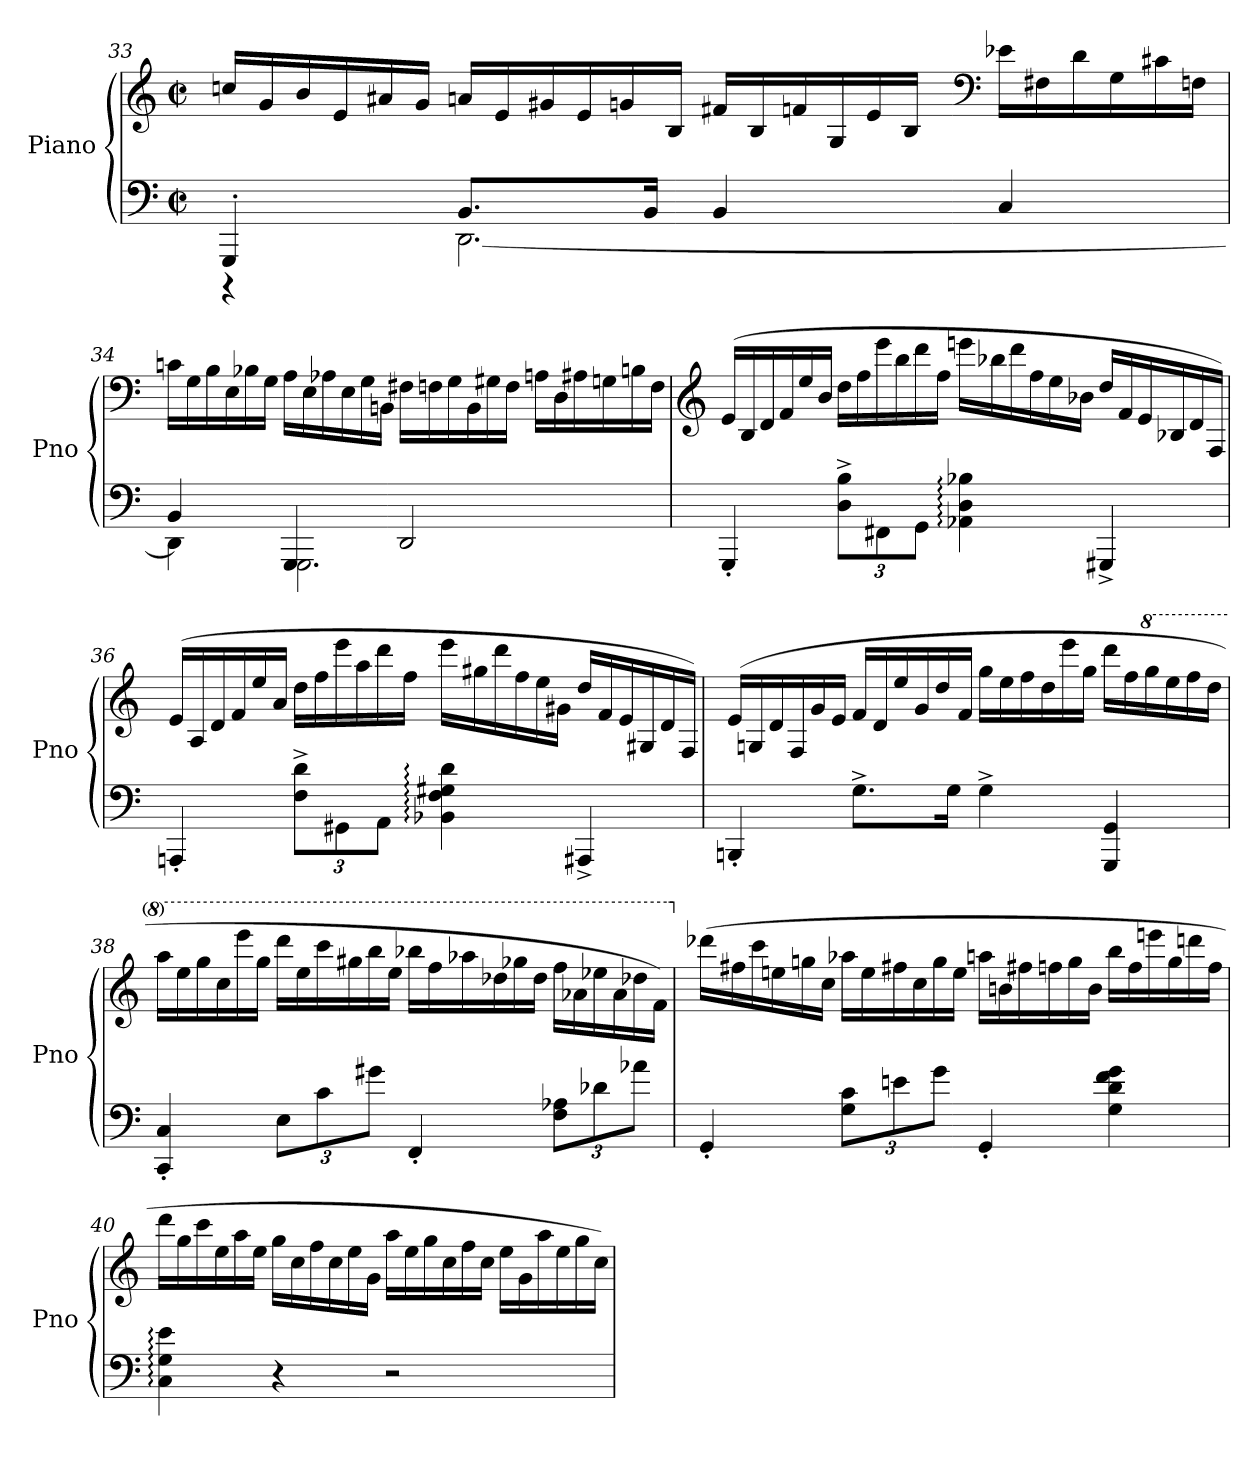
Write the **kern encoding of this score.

**kern	**kern
*part1	*part1
*staff2	*staff1
*I"Piano	*
*I'Pno	*
!!LO:PB:g=z
*clefF4	*clefG2
*k[]	*k[]
*M4/4	*M4/4
*met(c|)	*met(c|)
=33	=33
*^	*
*	*	*Xtuplet
4GGG'/	4r	24ccn/LL
.	.	24g/
.	.	24b/
.	.	24e/
.	.	24a#X/
.	.	24g/JJ
8.BB/L	[2.DD\	24an/LL
.	.	24e/
.	.	24g#X/
.	.	24e/
.	.	24gn/
16BB/Jk	.	.
.	.	24B/JJ
4BB/	.	24f#X/LL
.	.	24B/
.	.	24fn/
.	.	24G/
.	.	24e/
.	.	24B/JJ
*	*	*clefF4
4C/	.	24e-X\LL
.	.	24F#X\
.	.	24d\
.	.	24G\
.	.	24c#X\
.	.	24Fn\JJ
!!LO:LB:g=z
=34	=34	=34
4BB/	4DD\]	24cn\LL
.	.	24G\
.	.	24B\
.	.	24E\
.	.	24B-X\
.	.	24G\JJ
4GGG/	2.GGG\	24A\LL
.	.	24E\
.	.	24A-X\
.	.	24E\
.	.	24G\
.	.	24BBn\JJ
2DD/	.	24F#X\LL
.	.	24Fn\
.	.	24G\
.	.	24BB\
.	.	24G#X\
.	.	24F\JJ
.	.	24An\LL
.	.	24D\
.	.	24A#X\
.	.	24Gn\
.	.	24Bn\
.	.	24F\JJ
*v	*v	*
!!LO:LB:g=z
=35	=35
*	*clefG2
4GGG'/	(>24e/LL
.	24B/
.	24d/
.	24f/
.	24ee/
.	24b/JJ
*Xbrackettup	*
12D\^ 12B\^L	24dd\LL
.	24ff\
12FF#X\	24eee\
.	24bb\
12GG\J	24ddd\
.	24ff\JJ
4AA-X\: 4D\: 4B-X\:	24eeen\LL
.	24bb-X\
.	24ddd\
.	24ff\
.	24ee\
.	24b-X\JJ
4GGG#X^/	24dd/LL
.	24f/
.	24e/
.	24B-X/
.	24d/
.	24F/JJ)
=36	=36
4AAAn'/	(>24e/LL
.	24A/
.	24d/
.	24f/
.	24ee/
.	24a/JJ
12F\^ 12d\^L	24dd\LL
.	24ff\
12GG#X\	24eee\
.	24aa\
12AA\J	24ddd\
.	24ff\JJ
4BB-X\: 4F\: 4G#X\: 4d\:	24eee\LL
.	24gg#X\
.	24ddd\
.	24ff\
.	24ee\
.	24g#X\JJ
4AAA#X^/	24dd/LL
.	24f/
.	24e/
.	24G#X/
.	24d/
.	24F/JJ)
!!LO:LB:g=z
=37	=37
4BBBn'/	(>24e/LL
.	24Gn/
.	24d/
.	24F/
.	24g/
.	24e/JJ
8.G^\L	24f/LL
.	24d/
.	24ee/
.	24g/
.	24dd/
16G\Jk	.
.	24f/JJ
4G^\	24gg\LL
.	24ee\
.	24ff\
.	24dd\
.	24eee\
.	24gg\JJ
4GGG/ 4GG/	24ddd\LL
.	24ff\
*	*8va
.	24ggg\
.	24eee\
.	24fff\
.	24ddd\JJ
=38	=38
4CC/' 4C/'	24aaa\LL
.	24eee\
.	24ggg\
.	24ccc\
.	24eeee\
.	24ggg\JJ
12E\L	24dddd\LL
.	24eee\
12c\	24cccc\
.	24ggg#X\
12g#X\J	24bbb\
.	24eee\JJ
4FF'/	24bbb-X\LL
.	24fff\
.	24aaa-X\
.	24ddd-X\
.	24ggg-X\
.	24ddd-\JJ
12F\ 12A-X\L	24fff\LL
.	24aa-X\
12d-X\	24eee-X\
.	24aa-\
12a-X\J	24ddd-X\
.	24ff\JJ)
!!LO:LB:g=z
=39	=39
*	*X8va
4GG'/	(>24ddd-X\LL
.	24ff#X\
.	24ccc\
.	24een\
.	24ggn\
.	24cc\JJ
12G\ 12c\L	24aa-X\LL
.	24ee\
12en\	24ff#X\
.	24cc\
12g\J	24gg\
.	24ee\JJ
4GG'/	24aan\LL
.	24bn\
.	24ff#X\
.	24ffn\
.	24gg\
.	24b\JJ
4G\ 4d\ 4f\ 4g\	24bb\LL
.	24ff\
.	24eeen\
.	24gg\
.	24dddn\
.	24ff\JJ
=40	=40
4C\: 4G\: 4e\:	24ddd\LL
.	24gg\
.	24ccc\
.	24ee\
.	24aa\
.	24ee\JJ
4r	24gg\LL
.	24cc\
.	24ff\
.	24cc\
.	24ee\
.	24g\JJ
2r	24aa\LL
.	24ee\
.	24gg\
.	24cc\
.	24ff\
.	24cc\JJ
.	24ee\LL
.	24g\
.	24aa\
.	24ee\
.	24gg\
.	24cc\JJ)
=	=
*-	*-
